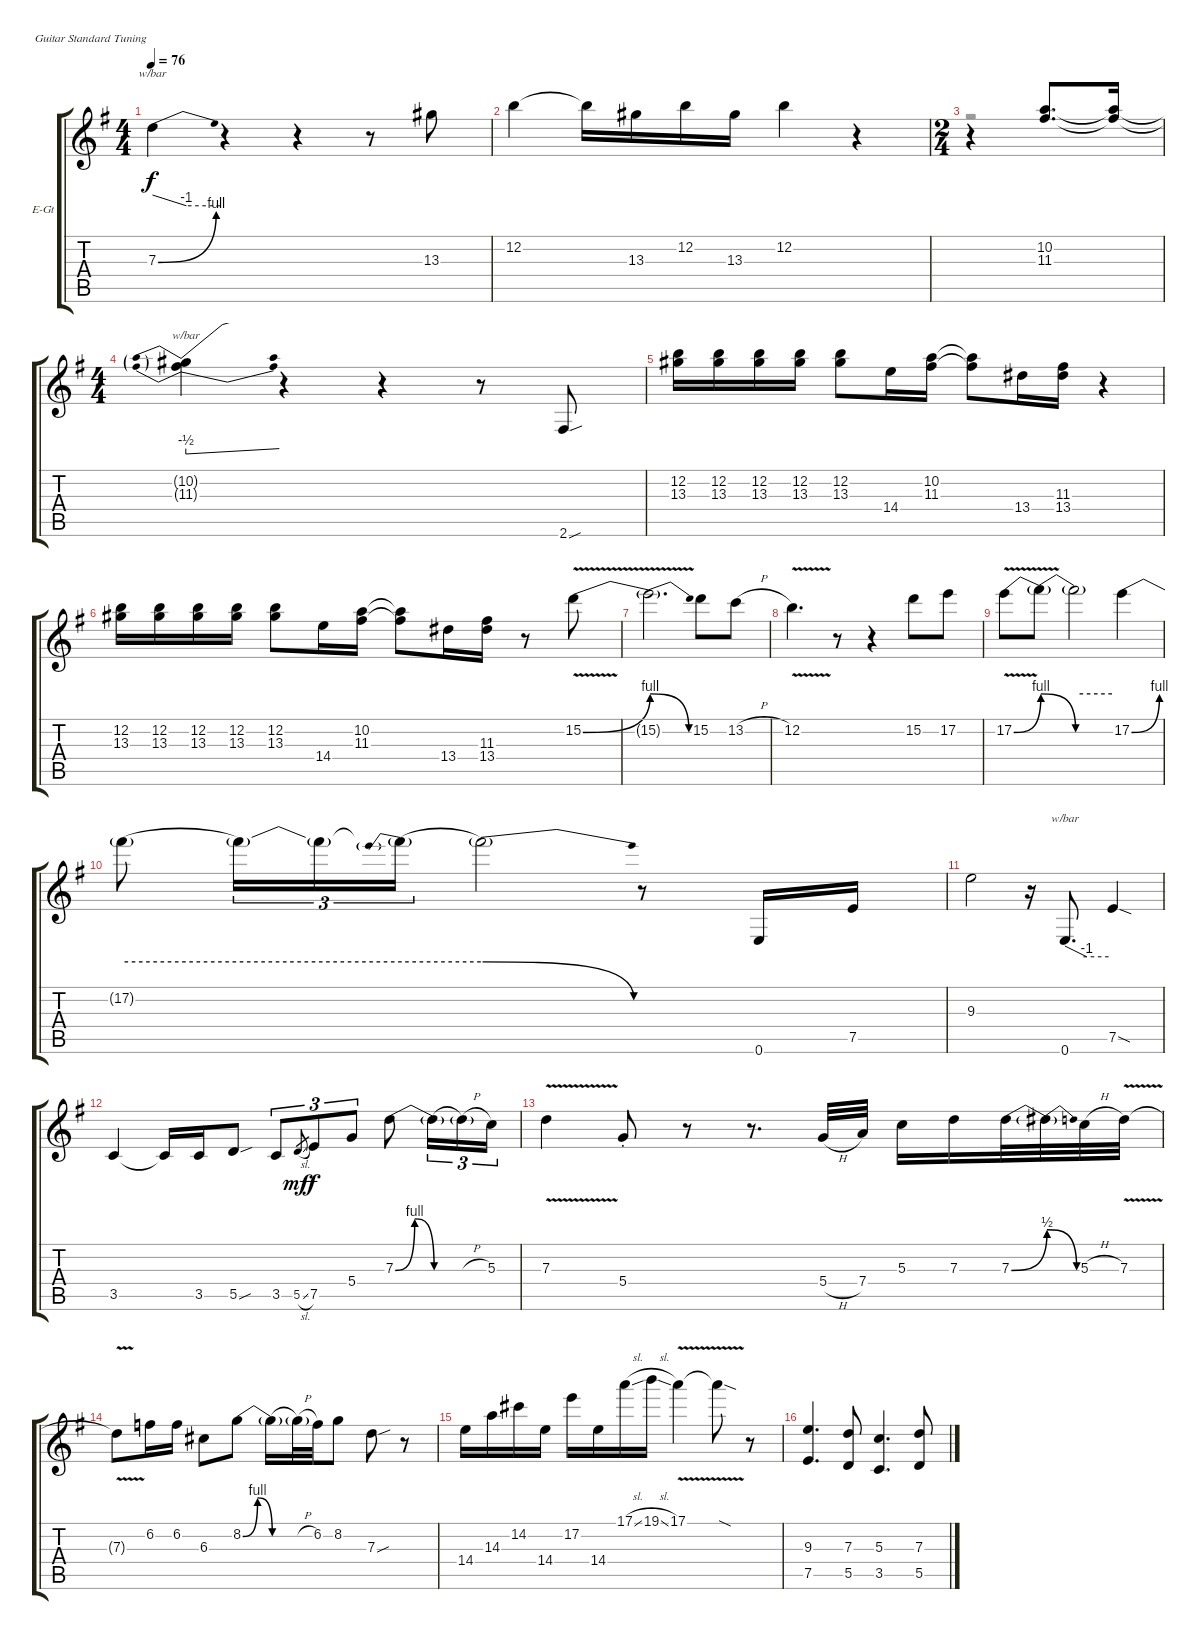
\bracketExtendMode groupsimilarinstruments
\firstSystemTrackNameOrientation horizontal
\otherSystemsTrackNameOrientation horizontal
\track ("Jeff Beck" "E-Gt") {instrument distortionguitar}
\staff {score tabs}
\tuning (E4 B3 G3 D3 A2 E2)
\voice
\ts (4 4)
\tempo 76
\clef g2
\ks eminor
7.3{be (bend 0 0 60 4)}.4{tbe (custom default 0 0 30 -4 60 -4) dy f} r.4 r.4 r.8 13.3.8 |
12.2.4 12.2{t}.16 13.3.16 12.2.16 13.3.16 12.2.4 r.4 |
\ts (2 4)
\beaming (8 2 2)
r.4 (10.2 11.3).8{d} (10.2{t} 11.3{t}).16 |
\ts (4 4)
\beaming (8 2 2 2 2)
(10.2{t} 11.3{t}).4{tbe (predivedive default 0 -2 60 0)} r.4 r.4 r.8 2.6{sou}.8 |
(12.2 13.3).16 (12.2 13.3).16 (12.2 13.3).16 (12.2 13.3).16 (12.2 13.3).8 14.4.16 (10.2 11.3).16 (10.2{t} 11.3{t}).8 13.4.16 (11.3 13.4).16 r.4 |
(12.2 13.3).16 (12.2 13.3).16 (12.2 13.3).16 (12.2 13.3).16 (12.2 13.3).8 14.4.16 (10.2 11.3).16 (10.2{t} 11.3{t}).8 13.4.16 (11.3 13.4).16 r.8 15.2{be (bend 0 0 60 4) v}.8 |
15.2{be (release 0 4 60 0) t}.2{d} 15.2.8 13.2{h}.8 |
12.2{v}.4{d} r.8 r.4 15.2.8 17.2.8 |
17.2{be (bend 0 0 60 4) v}.8 17.2{be (release 0 4 60 0) t}.8 17.2{be (hold 0 4 60 4) t}.2 17.2{be (bend 0 0 60 4)}.4 |
17.2{be (hold 0 4 60 4) t}.8 17.2{t}.16{tu (3 2)} 17.2{t}.16{tu (3 2)} 17.2{be (prebend 0 4 60 4) t}.16{tu (3 2)} 17.2{be (release 0 4 60 0) t}.2 r.8 0.6.16 7.5.16 |
9.3.2 r.16 0.6.8{d tbe (custom default 0 0 30 -4 60 -4)} 7.5{sod}.4 |
3.5.4 3.5{t}.16 3.5.16 5.5{sou}.8 3.5.8{tu (3 2)} 5.5{sl}.8{gr dy mf} 7.5.8{tu (3 2) dy f} 5.4.8{tu (3 2)} 7.3{be (bendrelease 0 0 30 4 30 4 60 0)}.8 7.3{be (hold 0 0 60 0) t}.16{tu (3 2)} 7.3{h t}.16{tu (3 2)} 5.3.16{tu (3 2)} |
7.3{v}.4 5.4{st}.8 r.8 r.8{d} 5.4{h}.32 7.4.32 5.3.16 7.3.16 7.3{be (bend 0 0 60 2)}.32 7.3{be (release 0 2 60 0) t}.32 5.3{h}.32 7.3{v}.32 |
7.3{v t}.8 6.2.16 6.2.16 6.3.8 8.2{be (bendrelease 0 0 30 4 30 4 60 0)}.8 8.2{be (hold 0 0 60 0) t}.16 8.2{h t}.32 6.2.32 8.2.8 7.3{sou}.8 r.8 |
14.4.16 14.3.16 14.2.16 14.4.16 17.2.16 14.4.16 17.1{sl}.16 19.1{sl}.16 17.1{v}.4 17.1{v sod t}.8 r.8 |
(9.3 7.5).4{d} (7.3 5.5).8 (5.3 3.5).4{d} (7.3 5.5).8
\voice
\clef g2
\ottava regular
\simile none
\ks eminor
|
|
r.2 |
|
|
|
|
|
|
|
|
|
|
|
|
